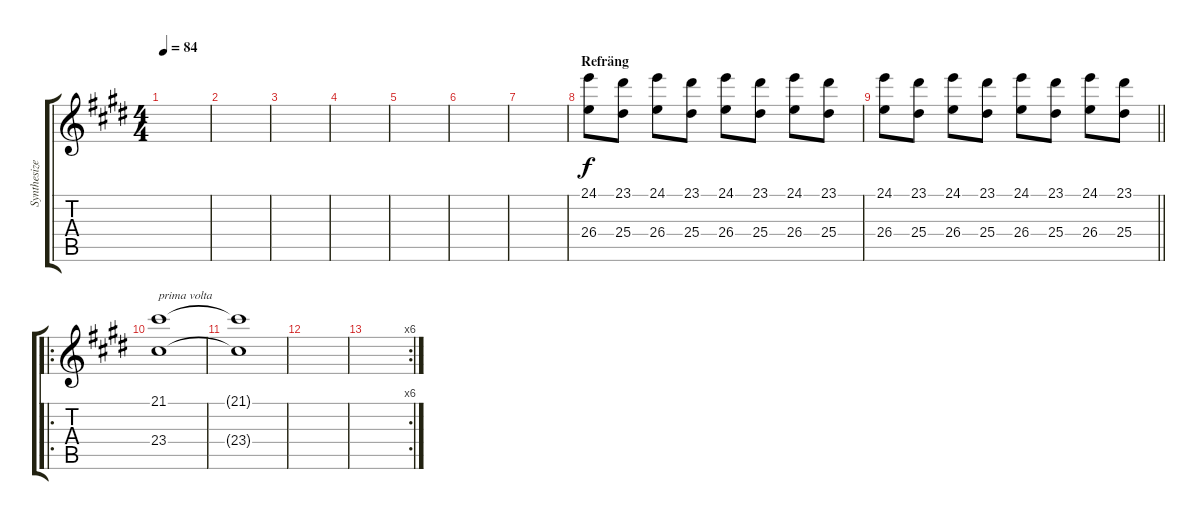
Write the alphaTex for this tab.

\track ("Synthesizer" "Synthesize") {instrument pad2warm}
\staff {score tabs}
\tuning (E4 B3 G3 D3 A2 E2) {hide}
\ts (4 4)
\tempo 84
\clef g2
\ks c#minor
|
|
|
|
|
|
|
\section ("" "Refräng")
(24.1 26.4).8 (23.1 25.4).8 (24.1 26.4).8 (23.1 25.4).8 (24.1 26.4).8 (23.1 25.4).8 (24.1 26.4).8 (23.1 25.4).8 |
\barLineRight lightlight
(24.1 26.4).8 (23.1 25.4).8 (24.1 26.4).8 (23.1 25.4).8 (24.1 26.4).8 (23.1 25.4).8 (24.1 26.4).8 (23.1 25.4).8 |
\ro
(21.1 23.4).1{txt "prima volta"} |
(21.1{t} 23.4{t}).1 |
|
\rc 6
